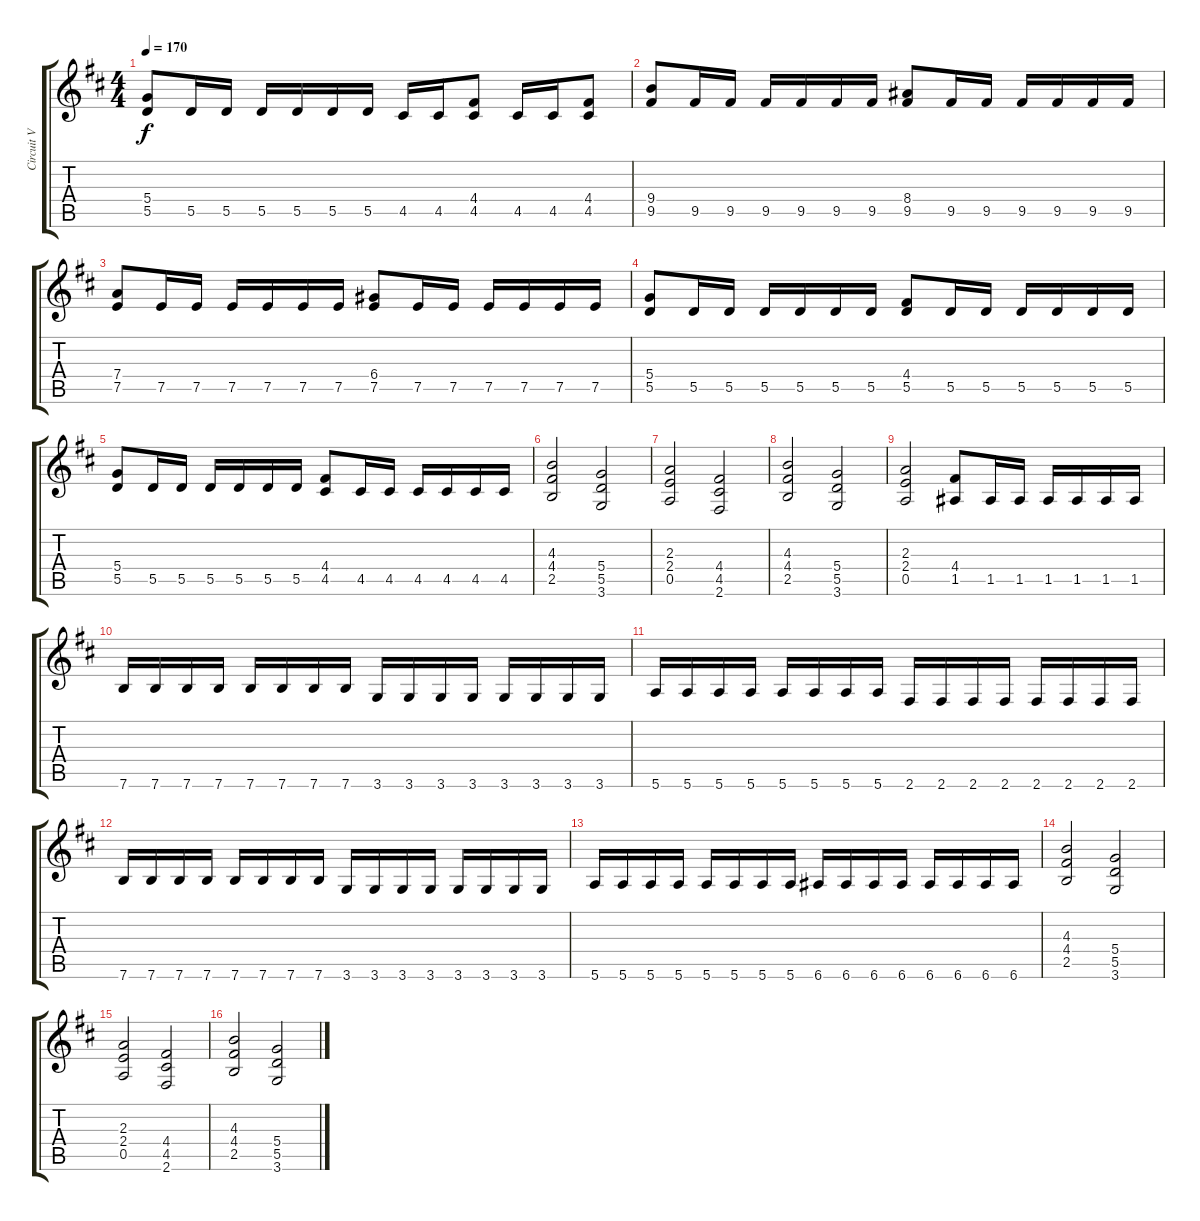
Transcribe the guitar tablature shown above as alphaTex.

\track ("Circuit V Panther" "Circuit V ") {instrument overdrivenguitar}
\staff {score tabs}
\tuning (E4 B3 G3 D3 A2 E2) {hide}
\ts (4 4)
\tempo 170
\clef g2
\ks d
(5.4 5.5).8{dy f} 5.5.16 5.5.16 5.5.16 5.5.16 5.5.16 5.5.16 4.5.16 4.5.16 (4.4 4.5).8 4.5.16 4.5.16 (4.4 4.5).8 |
(9.4 9.5).8 9.5.16 9.5.16 9.5.16 9.5.16 9.5.16 9.5.16 (8.4 9.5).8 9.5.16 9.5.16 9.5.16 9.5.16 9.5.16 9.5.16 |
(7.4 7.5).8 7.5.16 7.5.16 7.5.16 7.5.16 7.5.16 7.5.16 (6.4 7.5).8 7.5.16 7.5.16 7.5.16 7.5.16 7.5.16 7.5.16 |
(5.4 5.5).8 5.5.16 5.5.16 5.5.16 5.5.16 5.5.16 5.5.16 (4.4 5.5).8 5.5.16 5.5.16 5.5.16 5.5.16 5.5.16 5.5.16 |
(5.4 5.5).8 5.5.16 5.5.16 5.5.16 5.5.16 5.5.16 5.5.16 (4.4 4.5).8 4.5.16 4.5.16 4.5.16 4.5.16 4.5.16 4.5.16 |
(4.3 4.4 2.5).2 (5.4 5.5 3.6).2 |
(2.3 2.4 0.5).2 (4.4 4.5 2.6).2 |
(4.3 4.4 2.5).2 (5.4 5.5 3.6).2 |
(2.3 2.4 0.5).2 (4.4 1.5).8 1.5.16 1.5.16 1.5.16 1.5.16 1.5.16 1.5.16 |
7.6.16 7.6.16 7.6.16 7.6.16 7.6.16 7.6.16 7.6.16 7.6.16 3.6.16 3.6.16 3.6.16 3.6.16 3.6.16 3.6.16 3.6.16 3.6.16 |
5.6.16 5.6.16 5.6.16 5.6.16 5.6.16 5.6.16 5.6.16 5.6.16 2.6.16 2.6.16 2.6.16 2.6.16 2.6.16 2.6.16 2.6.16 2.6.16 |
7.6.16 7.6.16 7.6.16 7.6.16 7.6.16 7.6.16 7.6.16 7.6.16 3.6.16 3.6.16 3.6.16 3.6.16 3.6.16 3.6.16 3.6.16 3.6.16 |
5.6.16 5.6.16 5.6.16 5.6.16 5.6.16 5.6.16 5.6.16 5.6.16 6.6.16 6.6.16 6.6.16 6.6.16 6.6.16 6.6.16 6.6.16 6.6.16 |
(4.3 4.4 2.5).2 (5.4 5.5 3.6).2 |
(2.3 2.4 0.5).2 (4.4 4.5 2.6).2 |
(4.3 4.4 2.5).2 (5.4 5.5 3.6).2
